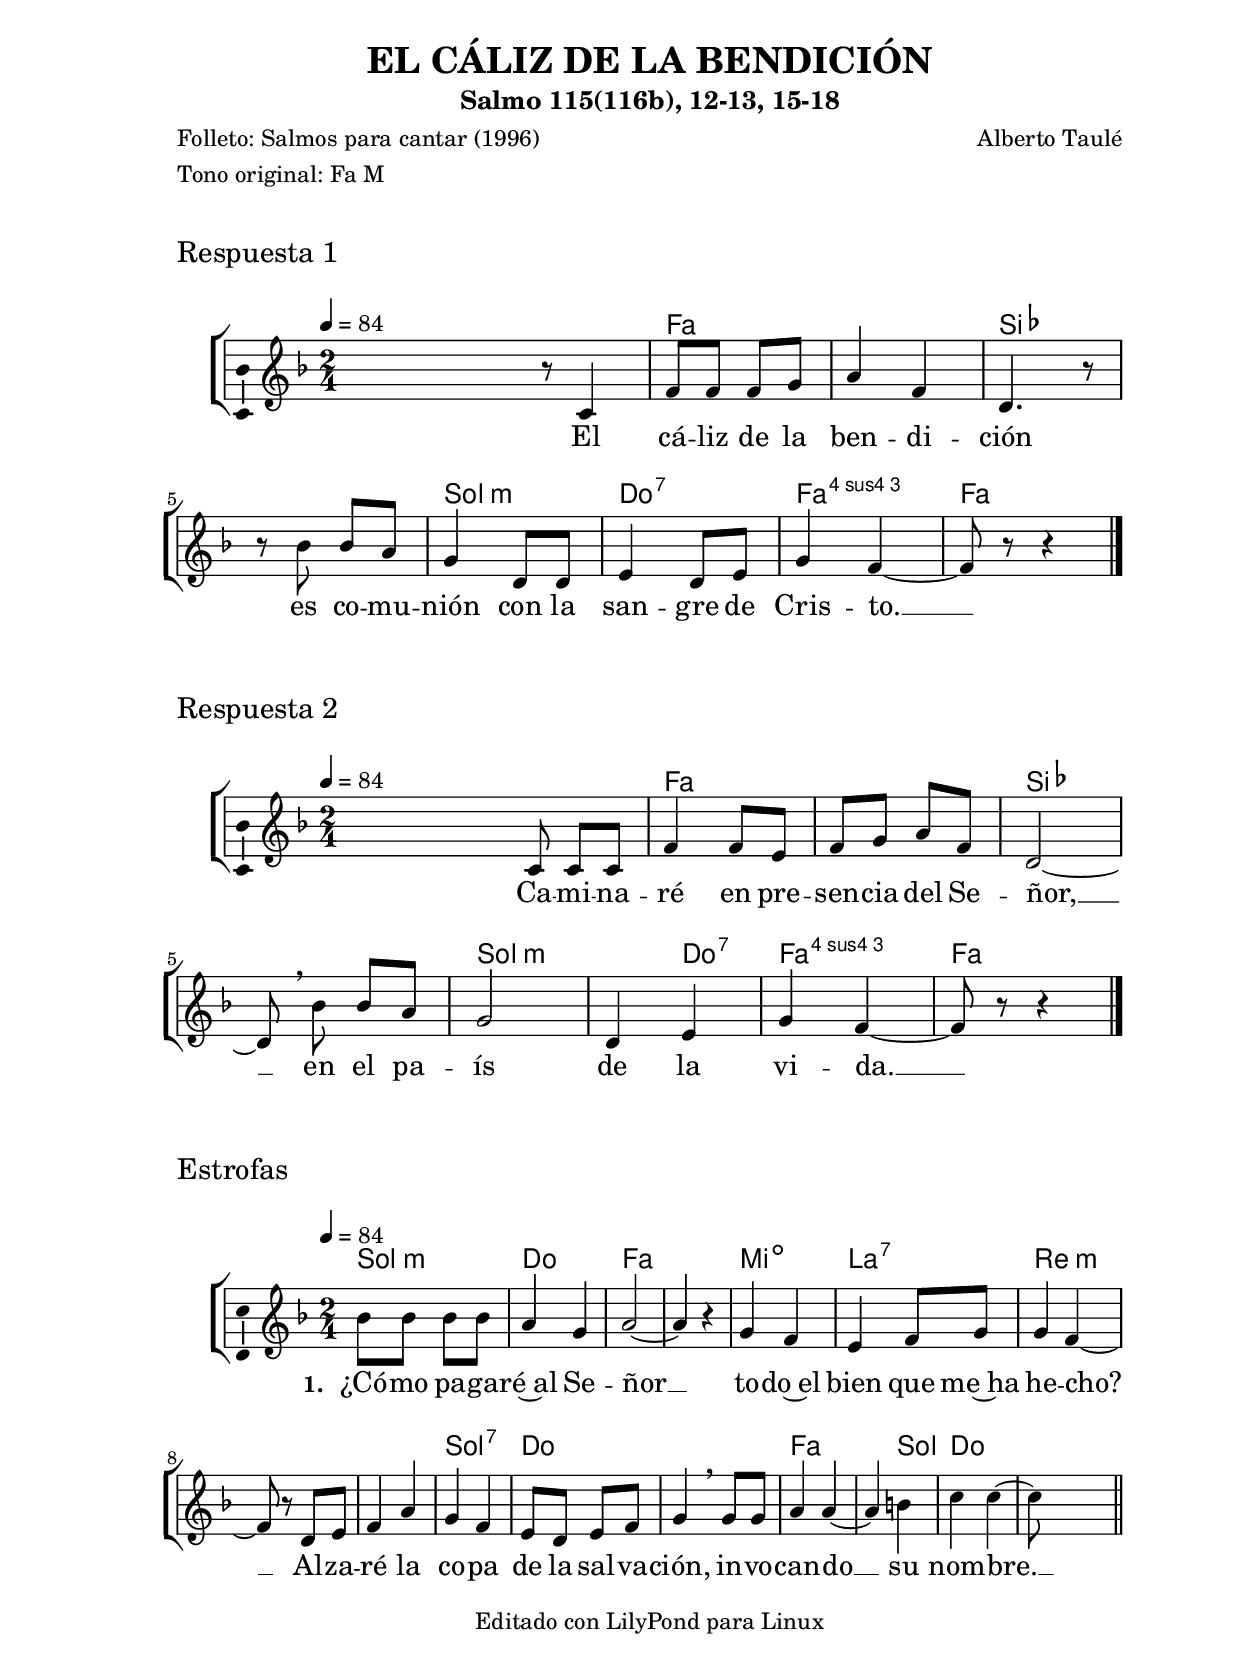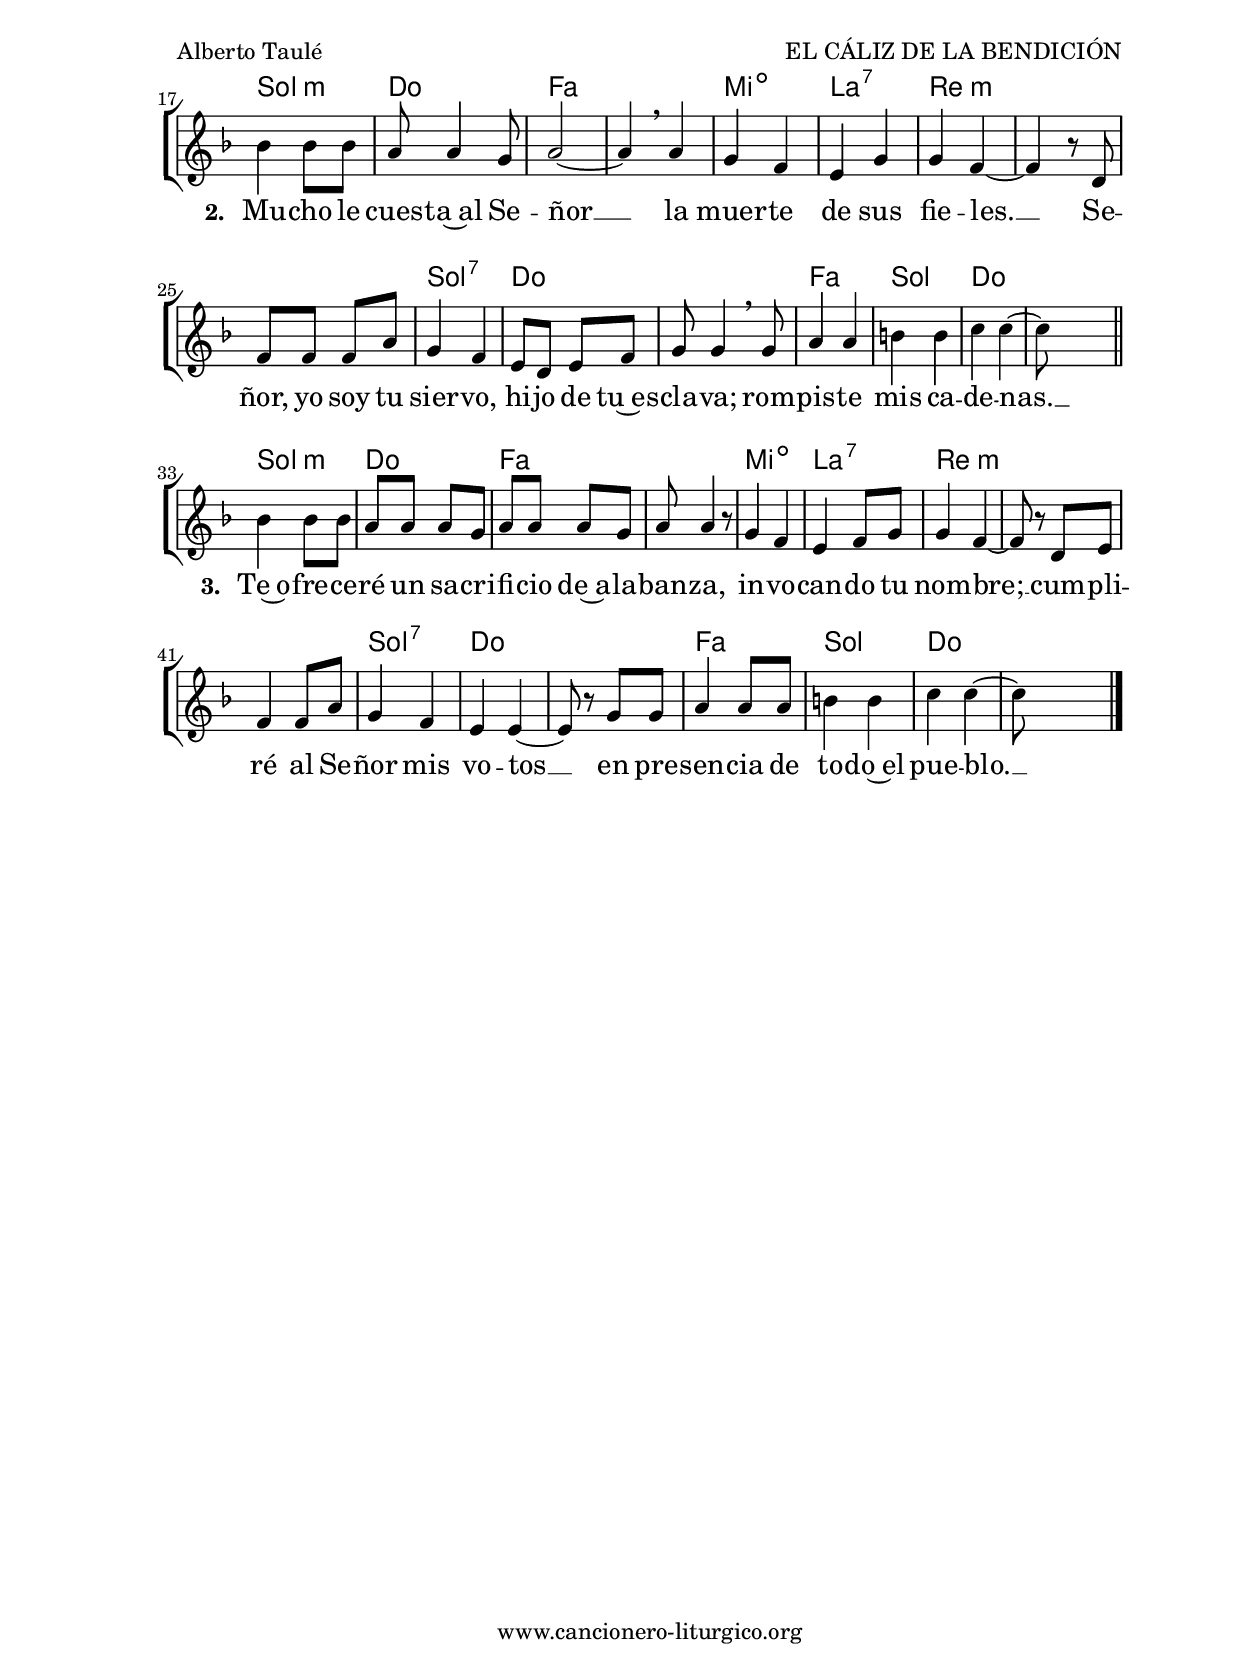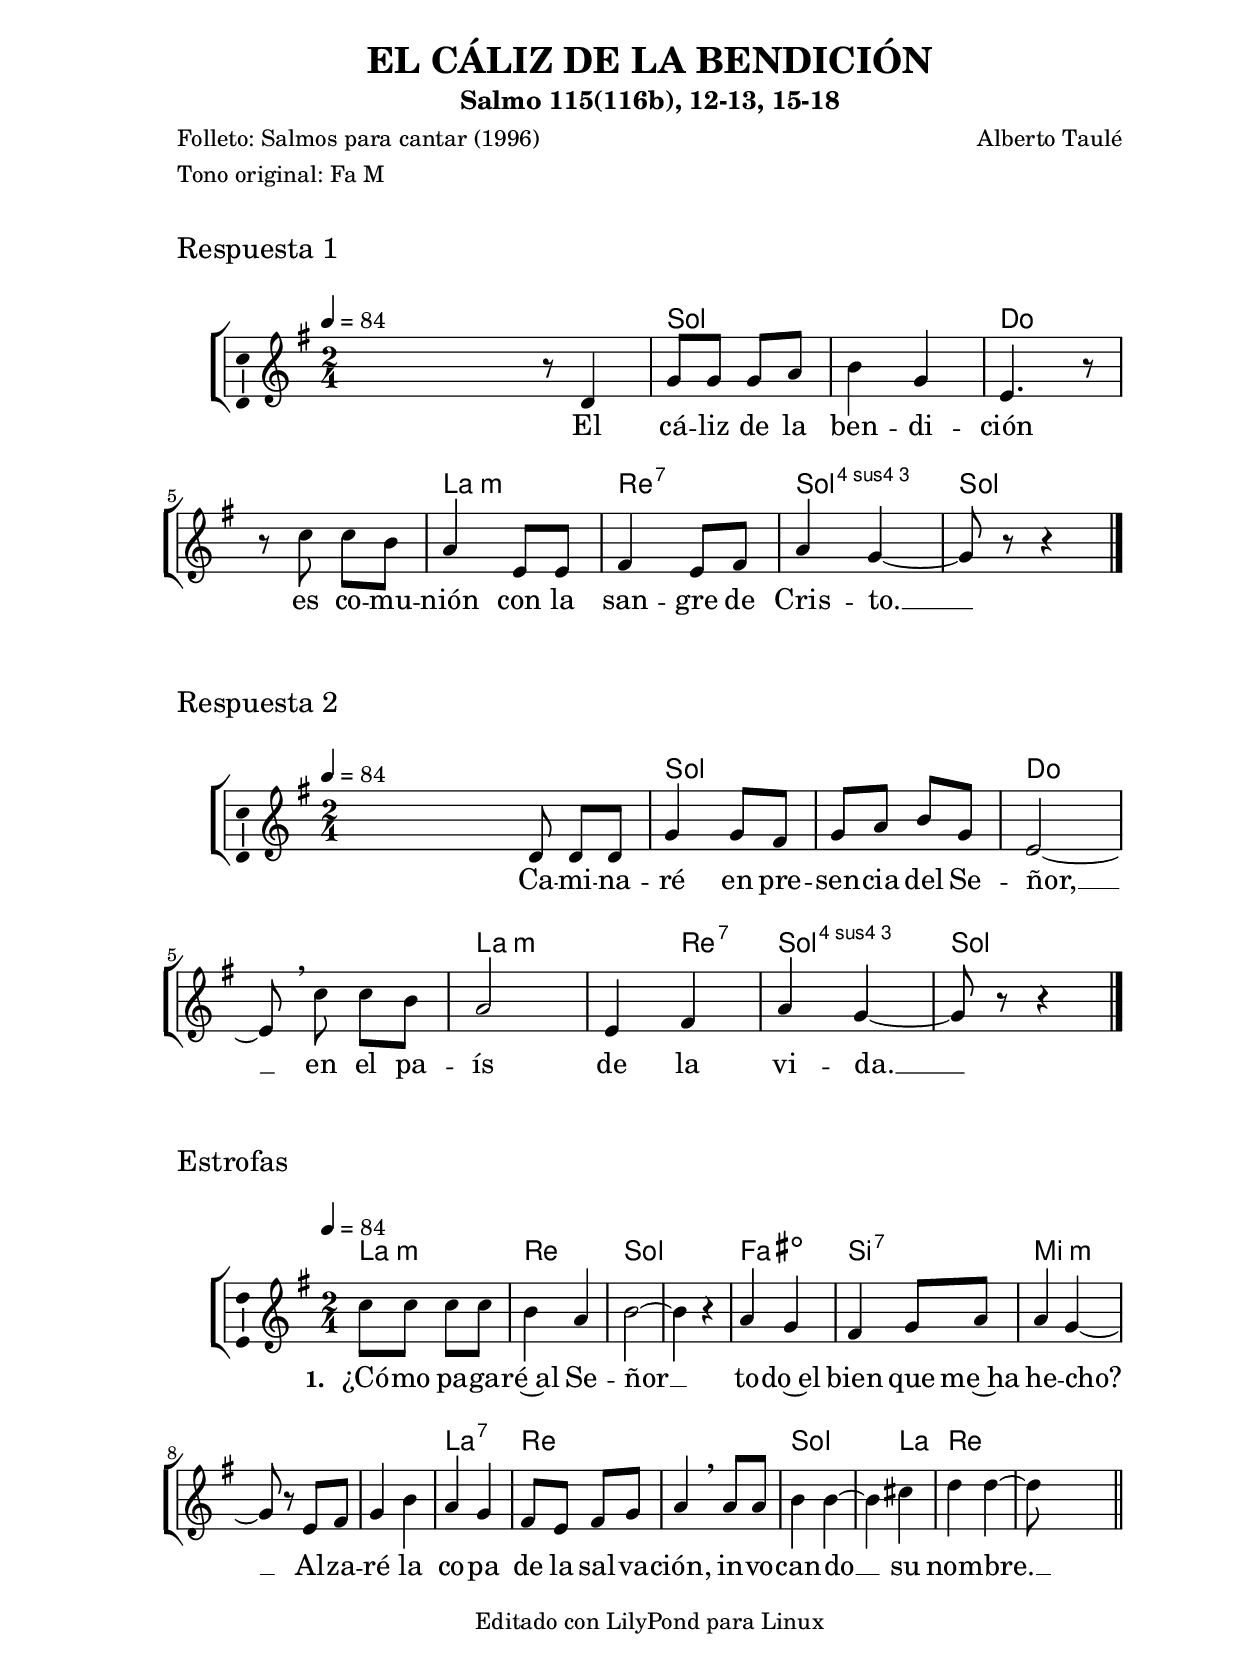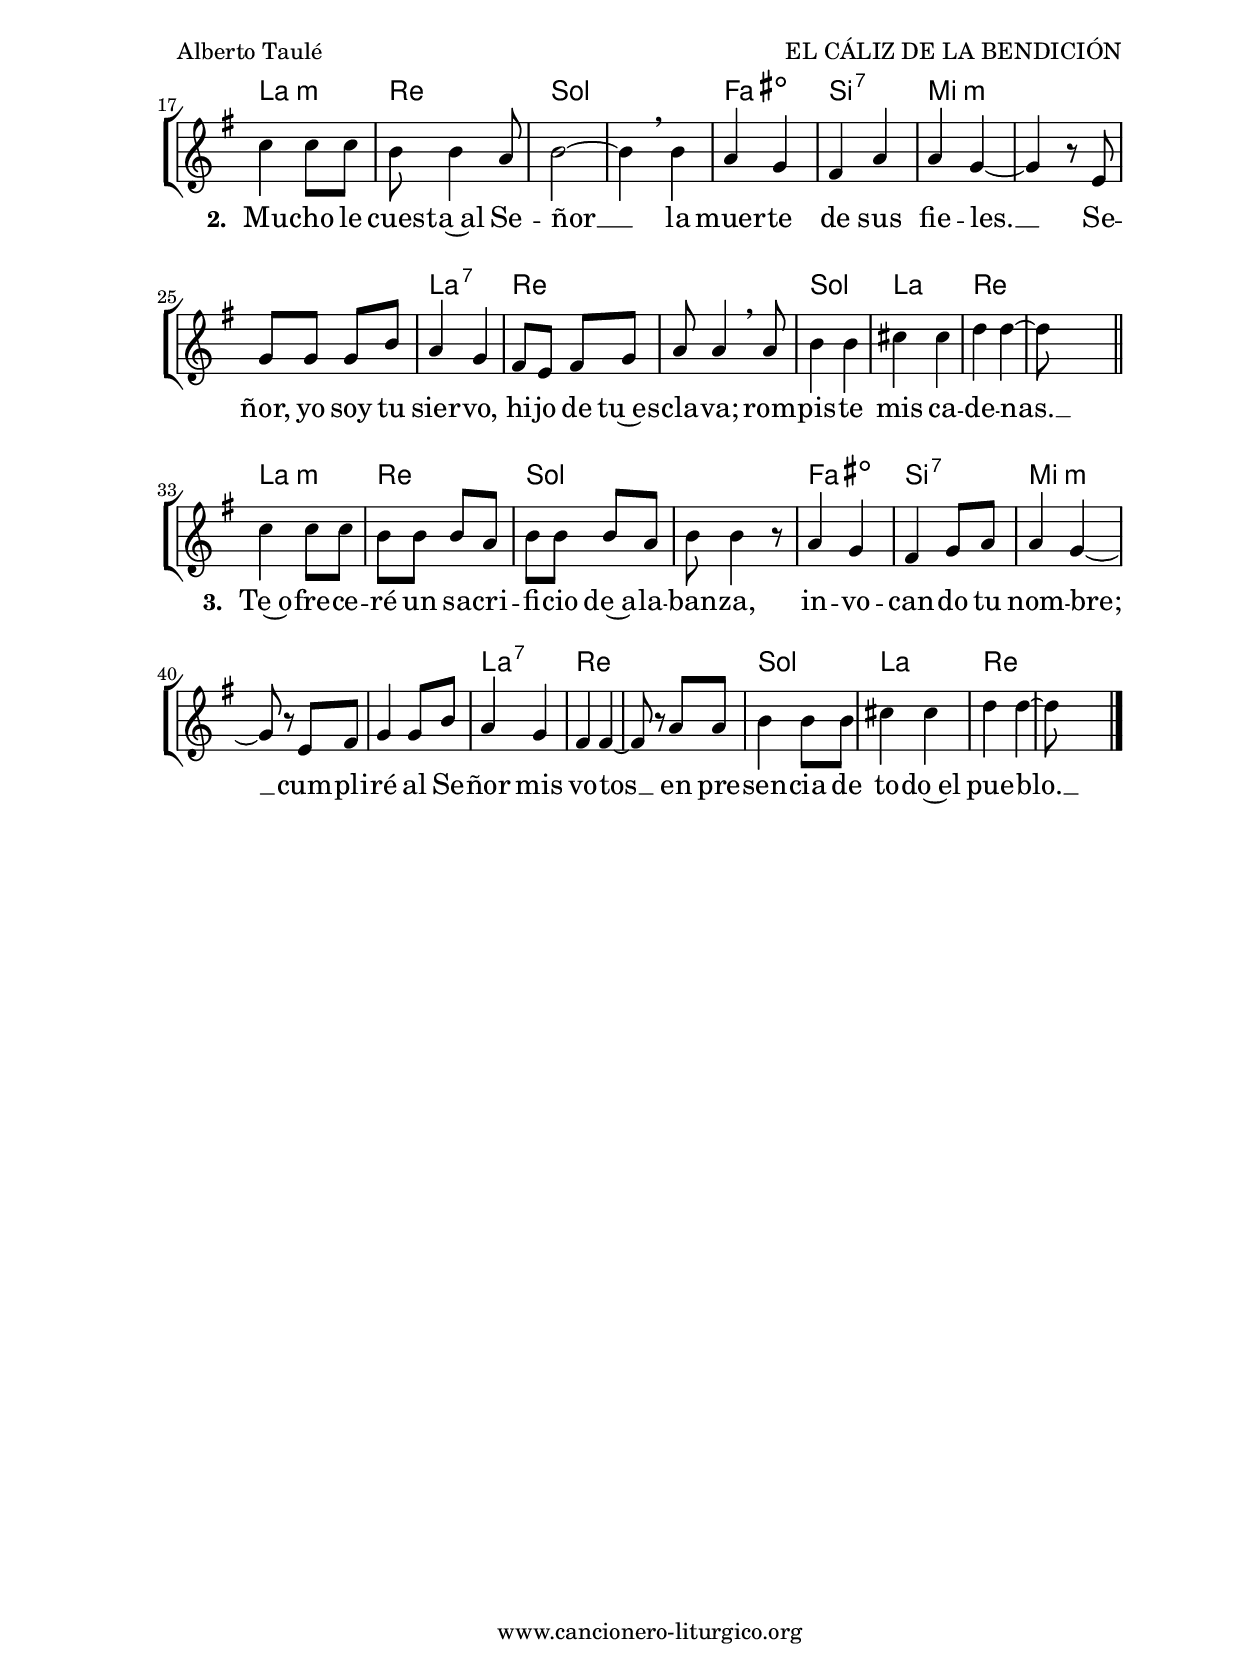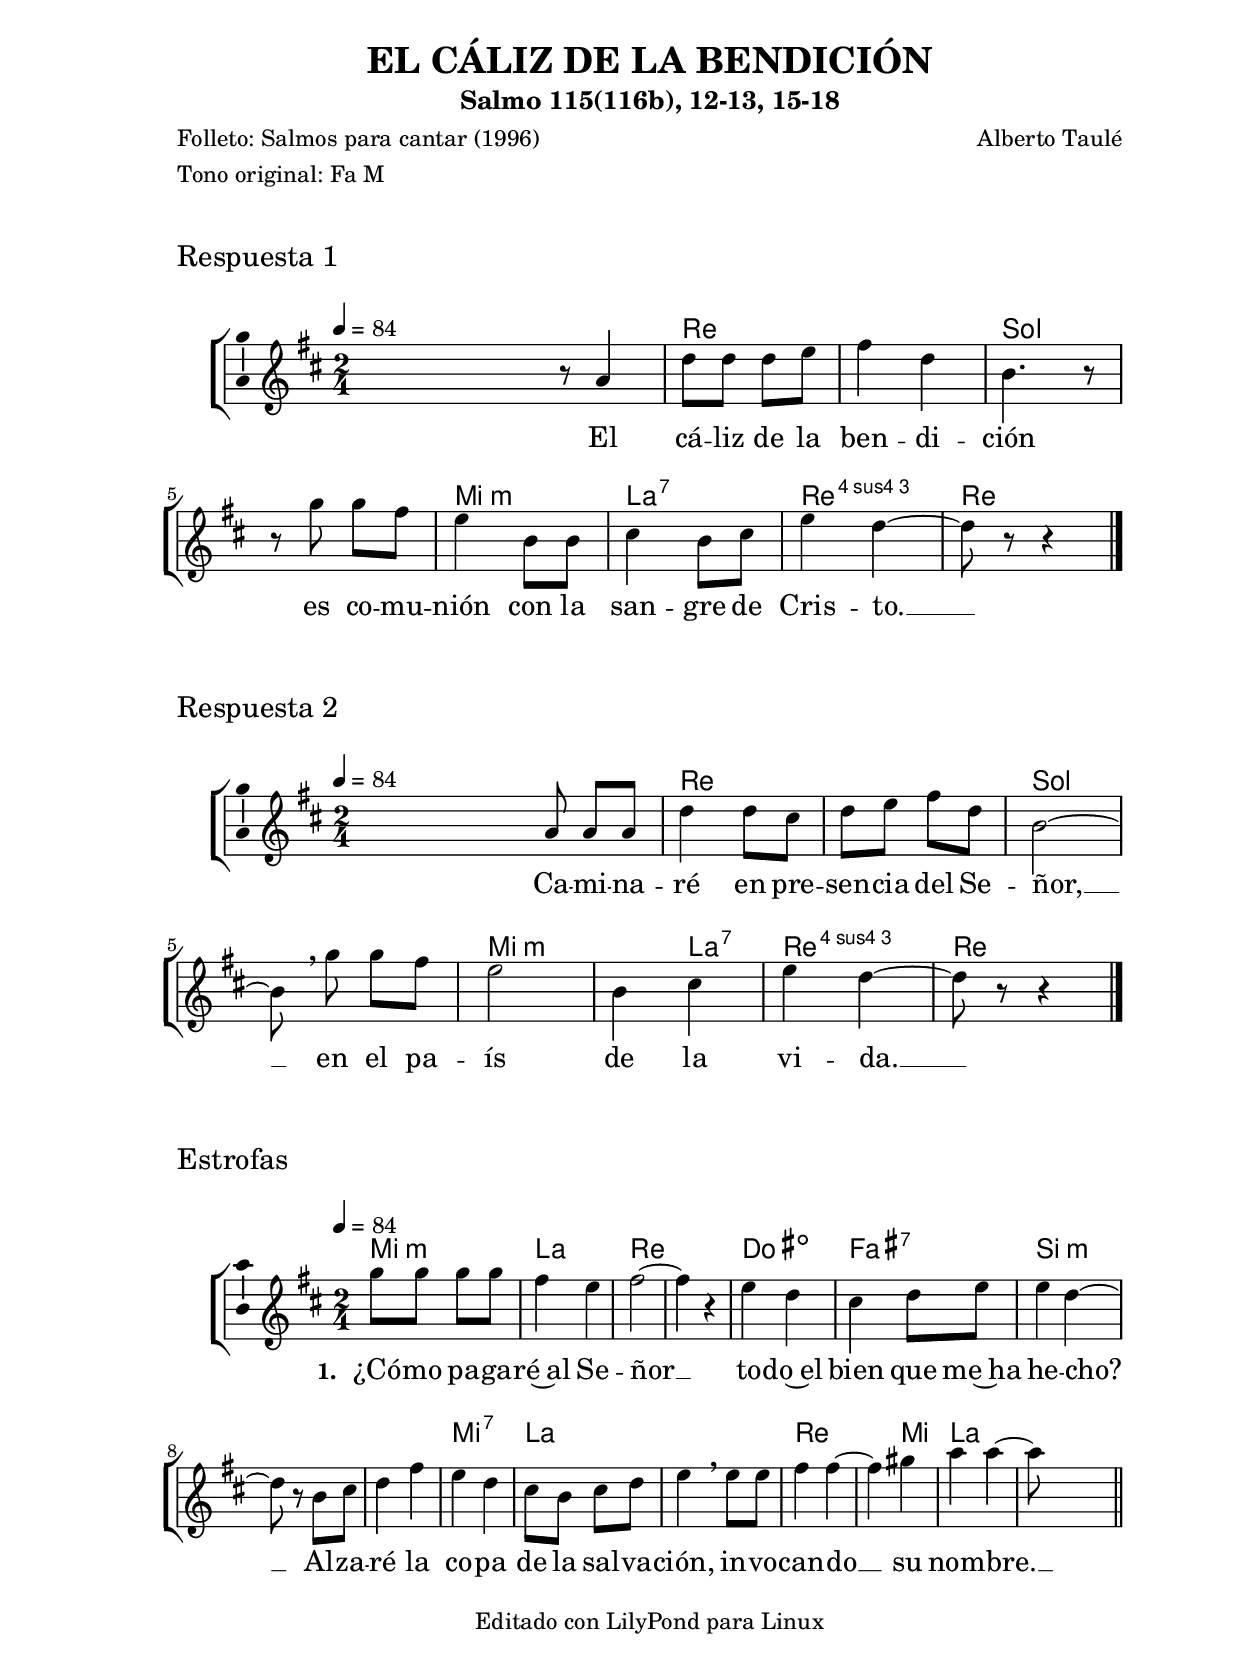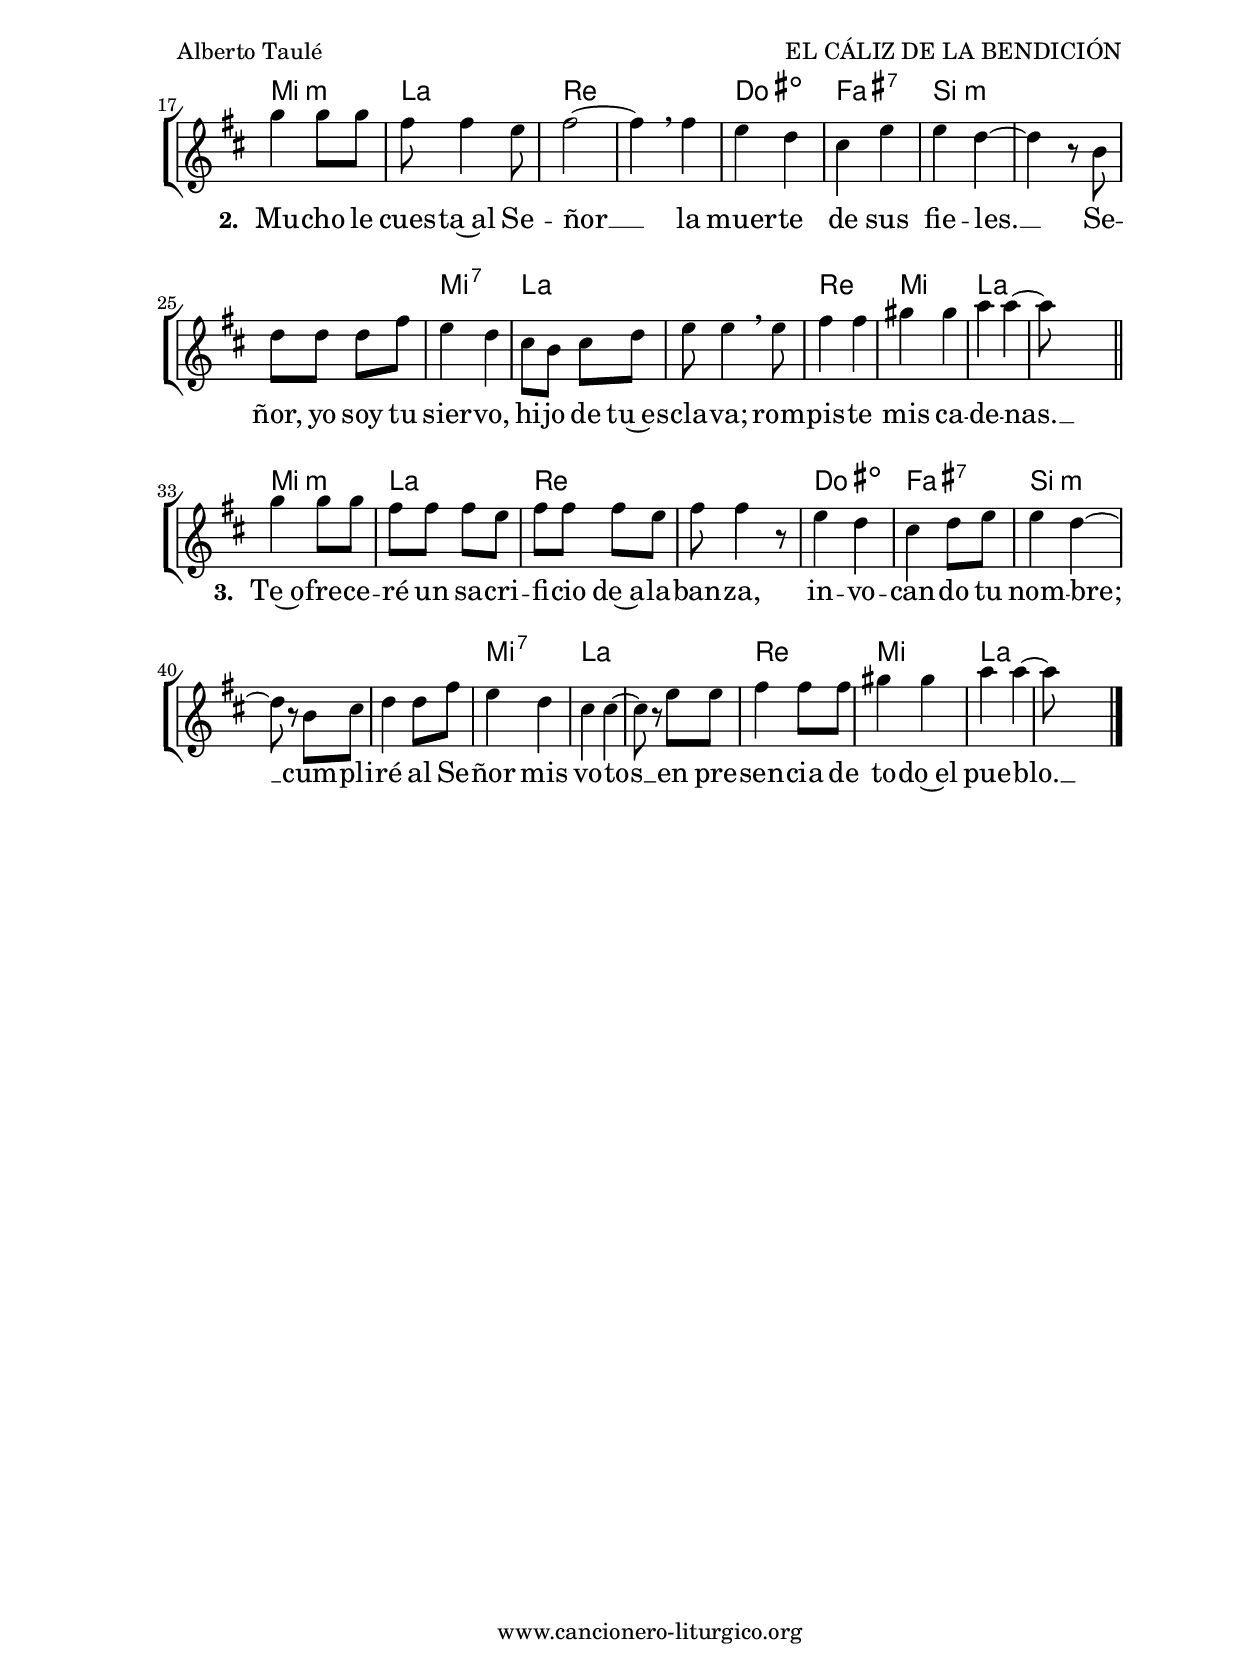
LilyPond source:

%
%para convertir .midi en .wav:
%timidity filename.midi -Ow -o finename.wav
%
%
%Para convertir de .wav a .mp3:
%lame -h -m j filename.wav
%
%
%para escuchar el midi:
%timidity nombrefichero.midi
%


%versión de lilypond para la que se ha escrito esta partitura:
\version "2.16.0"

	%Tamaño papel
	#(set-default-paper-size "a4")
	%Tamaño partitura
	#(set-global-staff-size 20)
	%No responde al pulsar sobre una nota
	#(ly:set-option 'point-and-click #f)

%parámetros del encabezamiento:
\header {
	title = "EL CÁLIZ DE LA BENDICIÓN"
	subtitle = "Salmo 115(116b), 12-13, 15-18"
	composer = "Alberto Taulé"
	poet = "Folleto: Salmos para cantar (1996)"
	meter = "Tono original: Fa M"
	arranger = ""
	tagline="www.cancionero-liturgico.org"
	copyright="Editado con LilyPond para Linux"
	}

%parámetros asociados al papel:
\paper  {
	oddHeaderMarkup = \markup {\fill-line { \on-the-fly #not-first-page \fromproperty #'header:title \on-the-fly #not-first-page \fromproperty #'header:composer }}
	evenHeaderMarkup = \markup {\fill-line { \fromproperty #'header:composer \fromproperty #'header:title }}
	#(set-paper-size "a4")
	print-page-number = ##f
	first-page-number = 1
	print-first-page-number = ##f
	head-separation = 3.0 \cm
	top-margin = 2.0 \cm
	bottom-margin = 0.5\cm
	left-margin = 3.0 \cm
	line-width = 16.0 \cm 
	indent = 8\mm
	interscoreline = 2.\mm
	between-system-space = 15\mm
%	para que las partituras no llenen la hoja:
	ragged-bottom = ##t
%	idem para la última hoja:
	ragged-last-bottom = ##f
%	para que las partituras llenen el ancho del papel:
	ragged-last = ##f
	after-title-space = 2.5 \cm
%page-count=2
%system-count=8

	%Flexible Vertical Spacing
	markup-system-spacing =
	#'((basic-distance . 5) (minimum-distance . 3) (padding . 3))
	score-markup-spacing =
	#'((basic-distance . 15) (minimum-distance . 10) (padding . 3))
%	score-system-spacing =
%	#'((basic-distance . 15) (minimum-distance . 10) (padding . 5))
	system-system-spacing =
	#'((basic-distance . 5) (minimum-distance . 3) (padding . 3))
	markup-markup-spacing =
	#'((basic-distance . 20) (minimum-distance . 15) (padding . 3))
	last-bottom-spacing =
	#'((basic-distance . 5) (minimum-distance . 5) (padding . 3))
%	top-system-spacing =
%	#'((basic-distance . 10) (minimum-distance . 5) (padding . 3))
%	top-markup-spacing =
%	#'((basic-distance . 15) (minimum-distance . 10) (padding . 3))

	}


%parámetros que afectan a toda la partitura:
global =  {
	%clave de sol (G):
	\clef G
	%armadura:
%%%	\transpose b c'
	\key f \major
	\tempo 4=84
	\set Score.tempoHideNote = ##f
	}


%%%%%%%%%%%%%%%%%%%%%%%%%%%%%%%%%%%%%%%%%%%%%%%%%%%%%%%
%%%%%%%%%%%%%%%%%%%%%%%%%%%%%%%%%%%%%%%%%%%%%%%%%%%%%%%
%%%%%%%%%%%%%%%%%%%%%%%%%%%%%%%%%%%%%%%%%%%%%%%%%%%%%%%


acordesrespuno = {
	\italianChords
	\chordmode {
%%%	\transpose b c'
{

s2
f2 s bes s g:m c:7 f:4 f

}
}
}

melodiarespuno = 
%%%	\transpose b c'
{
	\relative c'{

\time 2/4

s8 r8 c4
f8 f f g
a4 f
d4. r8
r8 bes'8 bes a
g4 d8 d
e4 d8 e
g4 f~
f8 r8 r4

\bar "|."
}
}


textorespuno = \lyricmode {
El cá -- liz de la ben -- di -- ción
es co -- mu -- nión con la san -- gre de Cris -- to. __

	}

acordesrespunoStaff = \context ChordNames = acordesrespunoStaff <<
	\set chordChanges = ##t
	\acordesrespuno
	>>


vozrespunoStaff = \context Voice = vozrespunoStaff
\with {\consists "Ambitus_engraver"}
<<
%	\set Staff.instrumentName = ""
%	\set Staff.shortInstrumentName = ""
%	\set Staff.midiInstrument = #"clarinet"
%	\set Staff.midiInstrument = #"cello"
%	\set Staff.midiInstrument = #"flute"
	\set Staff.midiInstrument = #"electric guitar (jazz)"
%	\set Staff.midiInstrument = #"english horn"
%	\set Staff.midiInstrument = #"violin"
%	\set Staff.midiInstrument = #"glockenspiel"
	\set Staff.midiMinimumVolume = #0.7
	\set Staff.midiMaximumVolume = #0.9
	\global
	\melodiarespuno
	>>

textorespunoStaff = \context Lyrics = textorespunoStaff <<
	\lyricsto vozrespunoStaff \textorespuno
	>>


%%%%%%%%%%%%%%%%%%%%%%%%%%%%%%%%%%%%%%%%%%%%%%%%%%%%%%%
%%%%%%%%%%%%%%%%%%%%%%%%%%%%%%%%%%%%%%%%%%%%%%%%%%%%%%%
%%%%%%%%%%%%%%%%%%%%%%%%%%%%%%%%%%%%%%%%%%%%%%%%%%%%%%%


acordesrespdos = {
	\italianChords
	\chordmode {
%%%	\transpose b c'
{

s2
f2 s bes s g:m s4 c:7 f2:4 f

}
}
}

melodiarespdos = 
%%%	\transpose b c'
{
	\relative c'{

\time 2/4

s8 c8 c c
f4 f8 e
f8 g a f
d2~
d8 \noBeam \breathe bes'8 bes a
g2
d4 e
g4 f~
f8 r8 r4

\bar "|."
}
}


textorespdos = \lyricmode {
Ca -- mi -- na -- ré en pre -- sen -- cia del Se -- ñor, __
en el pa -- ís de la vi -- da. __

	}

acordesrespdosStaff = \context ChordNames = acordesrespdosStaff <<
	\set chordChanges = ##t
	\acordesrespdos
	>>


vozrespdosStaff = \context Voice = vozrespdosStaff
\with {\consists "Ambitus_engraver"}
<<
%	\set Staff.instrumentName = ""
%	\set Staff.shortInstrumentName = ""
%	\set Staff.midiInstrument = #"clarinet"
%	\set Staff.midiInstrument = #"cello"
%	\set Staff.midiInstrument = #"flute"
	\set Staff.midiInstrument = #"electric guitar (jazz)"
%	\set Staff.midiInstrument = #"english horn"
%	\set Staff.midiInstrument = #"violin"
%	\set Staff.midiInstrument = #"glockenspiel"
	\set Staff.midiMinimumVolume = #0.7
	\set Staff.midiMaximumVolume = #0.9
	\global
	\melodiarespdos
	>>

textorespdosStaff = \context Lyrics = textorespdosStaff <<
	\lyricsto vozrespdosStaff \textorespdos
	>>


%%%%%%%%%%%%%%%%%%%%%%%%%%%%%%%%%%%%%%%%%%%%%%%%%%%%%%%
%%%%%%%%%%%%%%%%%%%%%%%%%%%%%%%%%%%%%%%%%%%%%%%%%%%%%%%
%%%%%%%%%%%%%%%%%%%%%%%%%%%%%%%%%%%%%%%%%%%%%%%%%%%%%%%


acordesrespest = {
	\italianChords
	\chordmode {
%%%	\transpose b c'
{

g2:m c f s e:dim a:7 d:m s s g:7 c s f s4 g c2 s

g2:m c f s e:dim a:7 d:m s s g:7 c s f g c s

g2:m c f s e:dim a:7 d:m s s g:7 c s f g c s

}
}
}

melodiarespest = 
%%%	\transpose b c'
{
	\relative c''{

\time 2/4

bes8 bes bes bes
a4 g
a2~
a4 r4
g4 f
e4 f8 g
g4 f~
f8 r8 d8 e
f4 a
g4 f
e8 d e f
g4 \breathe g8 g
a4 a~
a4 b
c4 c~
c8 s8 s4

\bar "||"
\break

bes4 bes8 bes
a8 a4 g8
a2~
a4 \breathe a4
g4 f
e4 g
g4 f~
f4 r8 d8
f8 f f a
g4 f
e8 d e f
g8 g4 \breathe g8
a4 a
b4 b
c4 c~
c8 s8 s4

\bar "||"
\break

bes4 bes8 bes
a8 a a g
a8 a a g
a8 a4 r8
g4 f
e4 f8 g
g4 f~
f8 r8 d8 e
f4 f8 a
g4 f
e4 e~
e8 r8 g8 g
a4 a8 a
b4 b
c4 c~
c8 s8 s4

\bar "|."
}
}


textorespest = \lyricmode {

\set stanza =#"1. " ¿Có -- mo pa -- ga -- ré~al Se -- ñor __
to -- do~el bien que me~ha he -- cho? __
Al -- za -- ré la co -- pa de la sal -- va -- ción,
in -- vo -- can -- do __ su nom -- bre. __

\set stanza =#"2. " Mu -- cho le cues -- ta~al Se -- ñor __
la muer -- te de sus fie -- les. __
Se -- ñor, yo soy tu sier -- vo,
hi -- jo de tu~es -- cla -- va; rom -- pis -- te mis ca -- de -- nas. __

\set stanza =#"3. " Te~o -- fre -- ce -- ré un sa -- cri -- fi -- cio de~a -- la -- ban -- za,
in -- vo -- can -- do tu nom -- bre; __
cum -- pli -- ré al Se -- ñor mis vo -- tos __
en pre -- sen -- cia de to -- do~el pue -- blo. __

	}

acordesrespestStaff = \context ChordNames = acordesrespestStaff <<
	\set chordChanges = ##t
	\acordesrespest
	>>


vozrespestStaff = \context Voice = vozrespestStaff
\with {\consists "Ambitus_engraver"}
<<
%	\set Staff.instrumentName = ""
%	\set Staff.shortInstrumentName = ""
%	\set Staff.midiInstrument = #"clarinet"
%	\set Staff.midiInstrument = #"cello"
%	\set Staff.midiInstrument = #"flute"
	\set Staff.midiInstrument = #"electric guitar (jazz)"
%	\set Staff.midiInstrument = #"english horn"
%	\set Staff.midiInstrument = #"violin"
%	\set Staff.midiInstrument = #"glockenspiel"
	\set Staff.midiMinimumVolume = #0.7
	\set Staff.midiMaximumVolume = #0.9
	\global
	\melodiarespest
	>>

textorespestStaff = \context Lyrics = textorespestStaff <<
	\lyricsto vozrespestStaff \textorespest
	>>


%%%%%%%%%%%%%%%%%%%%%%%%%%%%%%%%%%%%%%%%%%%%%%%%%%%%%%%
%%%%%%%%%%%%%%%%%%%%%%%%%%%%%%%%%%%%%%%%%%%%%%%%%%%%%%%
%%%%%%%%%%%%%%%%%%%%%%%%%%%%%%%%%%%%%%%%%%%%%%%%%%%%%%%


\book {
	\score {
		\context ChoirStaff {
			\override StaffGroup.SystemStartBracket #'collapse-height = #1
			\override Score.SystemStartBar #'collapse-height = #1
			<<
			\acordesrespunoStaff
			\vozrespunoStaff
			\textorespunoStaff
			>>
			}
		\layout {
	    		\context {
				\Lyrics
				\override LyricText #'font-size = #2
				}
	   		 \context {
				\Score
				\override StaffSymbol #'staff-space = #(magstep +3)
				}
			}
		\header{piece=\markup{\fontsize #2 "Respuesta 1"}}
		}
	\score {
		\context ChoirStaff {
			\override StaffGroup.SystemStartBracket #'collapse-height = #1
			\override Score.SystemStartBar #'collapse-height = #1
			<<
			\acordesrespdosStaff
			\vozrespdosStaff
			\textorespdosStaff
			>>
			}
		\layout {
	    		\context {
				\Lyrics
				\override LyricText #'font-size = #2
				}
	   		 \context {
				\Score
				\override StaffSymbol #'staff-space = #(magstep +3)
				}
			}
		\header{piece=\markup{\fontsize #2 "Respuesta 2"}}
		}
	\score {
		\context ChoirStaff {
			\override StaffGroup.SystemStartBracket #'collapse-height = #1
			\override Score.SystemStartBar #'collapse-height = #1
			<<
			\acordesrespestStaff
			\vozrespestStaff
			\textorespestStaff
			>>
			}
		\layout {
	    		\context {
				\Lyrics
				\override LyricText #'font-size = #2
				}
	   		 \context {
				\Score
				\override StaffSymbol #'staff-space = #(magstep +3)
				}
			}
		\header{piece=\markup{\fontsize #2 "Estrofas"}}
		}
	\score {
		\unfoldRepeats
		\context ChoirStaff {
			<<
			\acordesrespunoStaff
			\vozrespunoStaff
			>>
			<<
			\acordesrespdosStaff
			\vozrespdosStaff
			>>
			<<
			\acordesrespestStaff
			\vozrespestStaff
			>>
			}
		\midi {
	  		\context {
	  			\Score
				tempoWholesPerMinute = #(ly:make-moment 70 4)
				}
			}
		}
	}

#(define output-suffix "C")
\book {
	\score {
		\context ChoirStaff {
			\override StaffGroup.SystemStartBracket #'collapse-height = #1
			\override Score.SystemStartBar #'collapse-height = #1
\transpose c d
			<<
			\acordesrespunoStaff
			\vozrespunoStaff
			\textorespunoStaff
			>>
			}
		\layout {
	    		\context {
				\Lyrics
				\override LyricText #'font-size = #2
				}
	   		 \context {
				\Score
				\override StaffSymbol #'staff-space = #(magstep +3)
				}
			}
		\header{piece=\markup{\fontsize #2 "Respuesta 1"}}
		}
	\score {
		\context ChoirStaff {
			\override StaffGroup.SystemStartBracket #'collapse-height = #1
			\override Score.SystemStartBar #'collapse-height = #1
\transpose c d
			<<
			\acordesrespdosStaff
			\vozrespdosStaff
			\textorespdosStaff
			>>
			}
		\layout {
	    		\context {
				\Lyrics
				\override LyricText #'font-size = #2
				}
	   		 \context {
				\Score
				\override StaffSymbol #'staff-space = #(magstep +3)
				}
			}
		\header{piece=\markup{\fontsize #2 "Respuesta 2"}}
		}
	\score {
		\context ChoirStaff {
			\override StaffGroup.SystemStartBracket #'collapse-height = #1
			\override Score.SystemStartBar #'collapse-height = #1
\transpose c d
			<<
			\acordesrespestStaff
			\vozrespestStaff
			\textorespestStaff
			>>
			}
		\layout {
	    		\context {
				\Lyrics
				\override LyricText #'font-size = #2
				}
	   		 \context {
				\Score
				\override StaffSymbol #'staff-space = #(magstep +3)
				}
			}
		\header{piece=\markup{\fontsize #2 "Estrofas"}}
		}
	}

#(define output-suffix "S")
\book {
	\score {
		\context ChoirStaff {
			\override StaffGroup.SystemStartBracket #'collapse-height = #1
			\override Score.SystemStartBar #'collapse-height = #1
\transpose c a
			<<
			\acordesrespunoStaff
			\vozrespunoStaff
			\textorespunoStaff
			>>
			}
		\layout {
	    		\context {
				\Lyrics
				\override LyricText #'font-size = #2
				}
	   		 \context {
				\Score
				\override StaffSymbol #'staff-space = #(magstep +3)
				}
			}
		\header{piece=\markup{\fontsize #2 "Respuesta 1"}}
		}
	\score {
		\context ChoirStaff {
			\override StaffGroup.SystemStartBracket #'collapse-height = #1
			\override Score.SystemStartBar #'collapse-height = #1
\transpose c a
			<<
			\acordesrespdosStaff
			\vozrespdosStaff
			\textorespdosStaff
			>>
			}
		\layout {
	    		\context {
				\Lyrics
				\override LyricText #'font-size = #2
				}
	   		 \context {
				\Score
				\override StaffSymbol #'staff-space = #(magstep +3)
				}
			}
		\header{piece=\markup{\fontsize #2 "Respuesta 2"}}
		}
	\score {
		\context ChoirStaff {
			\override StaffGroup.SystemStartBracket #'collapse-height = #1
			\override Score.SystemStartBar #'collapse-height = #1
\transpose c a
			<<
			\acordesrespestStaff
			\vozrespestStaff
			\textorespestStaff
			>>
			}
		\layout {
	    		\context {
				\Lyrics
				\override LyricText #'font-size = #2
				}
	   		 \context {
				\Score
				\override StaffSymbol #'staff-space = #(magstep +3)
				}
			}
		\header{piece=\markup{\fontsize #2 "Estrofas"}}
		}
	}



